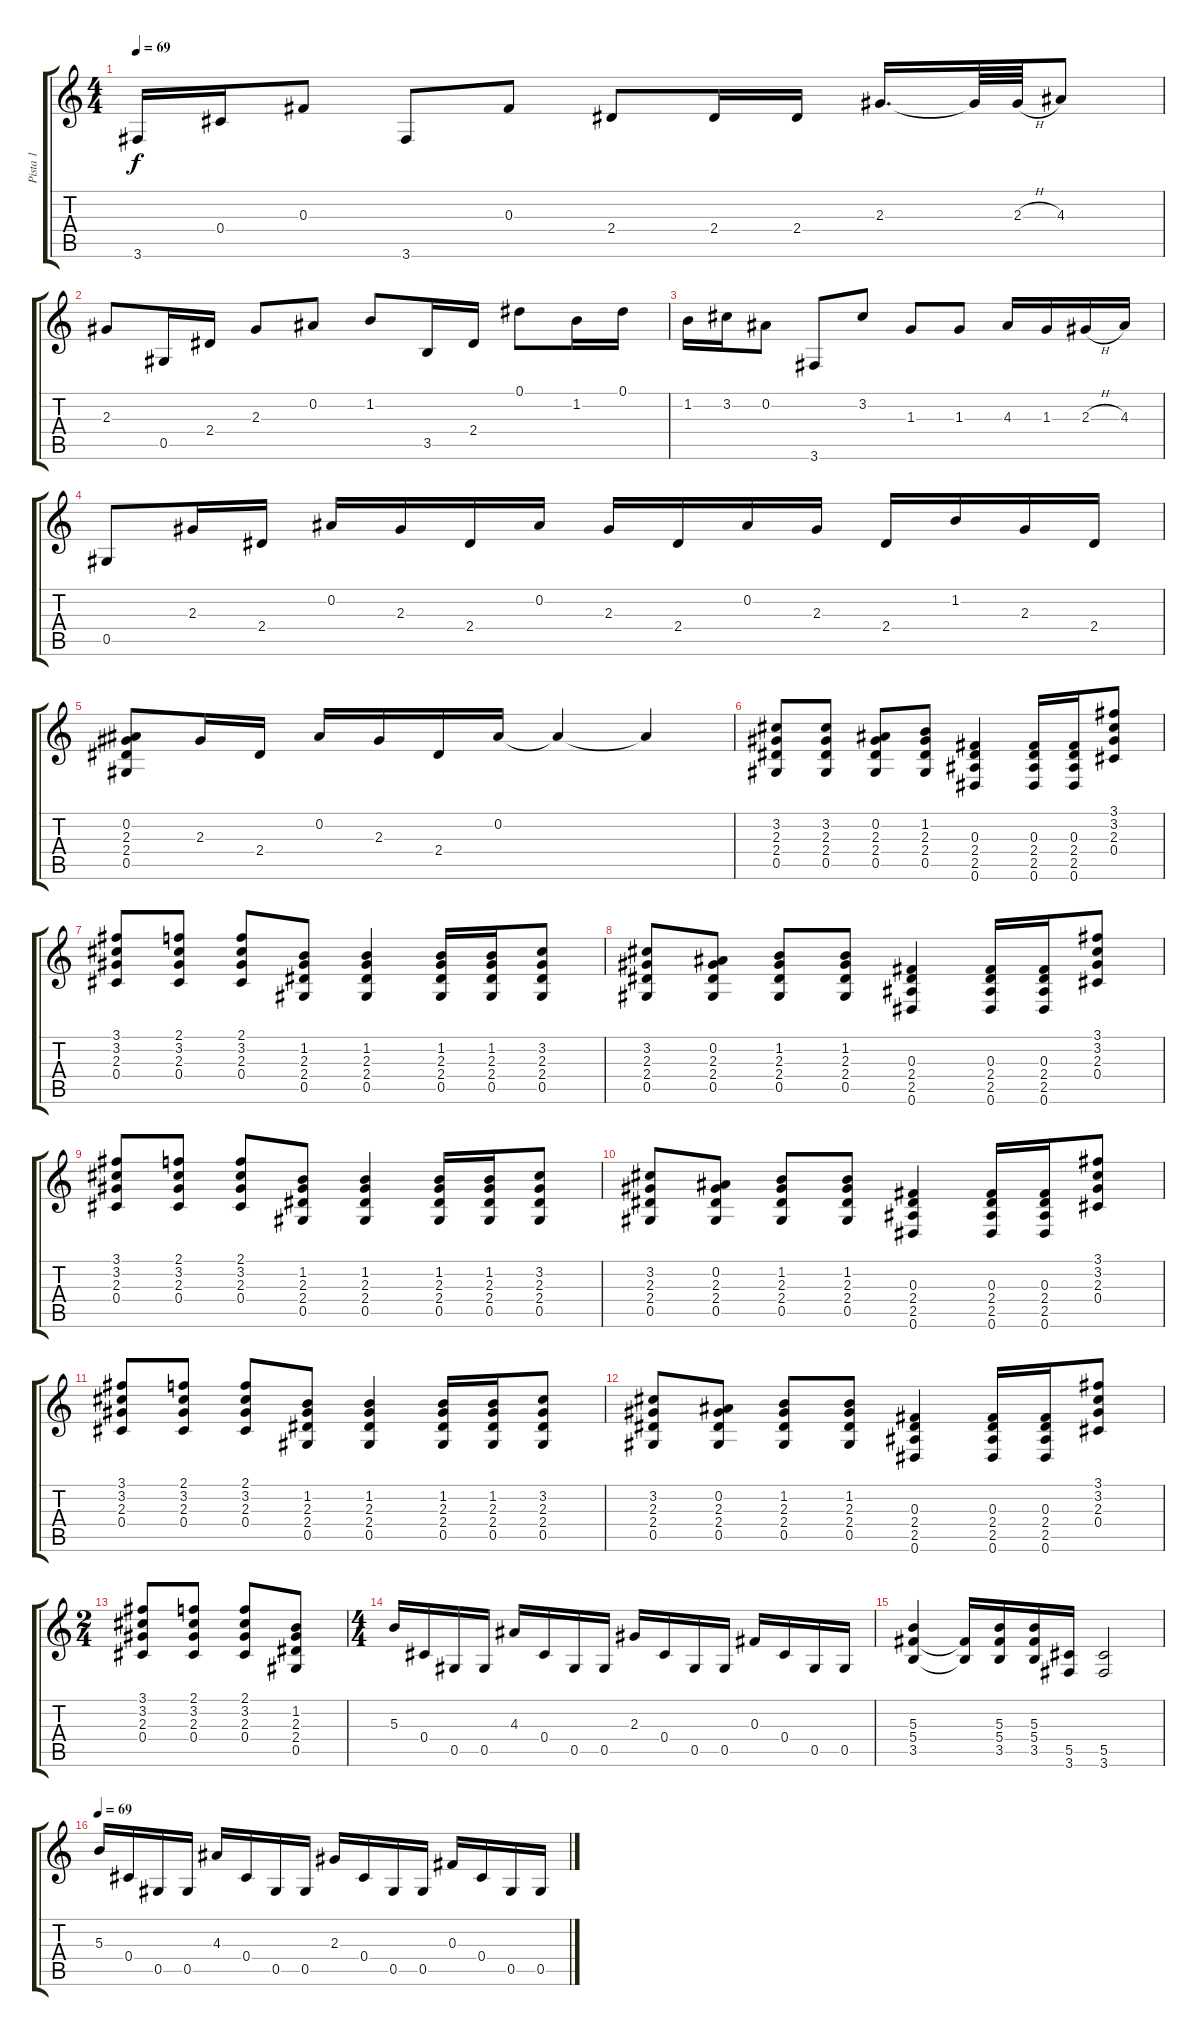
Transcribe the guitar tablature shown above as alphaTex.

\track ("Pista 1" "Pista 1") {instrument acousticguitarsteel}
\staff {score tabs}
\tuning (Eb4 Bb3 Gb3 Db3 Ab2 Eb2) {hide}
\ts (4 4)
\tempo 69
\clef g2
\ks c
3.6.16{dy f} 0.4.16 0.3.8 3.6.8 0.3.8 2.4.8 2.4.16 2.4.16 2.3.16{d} 2.3{t}.64 2.3{h}.64 4.3.8 |
2.3.8 0.5.16 2.4.16 2.3.8 0.2.8 1.2.8 3.5.16 2.4.16 0.1.8 1.2.16 0.1.16 |
1.2.16 3.2.16 0.2.8 3.6.8 3.2.8 1.3.8 1.3.8 4.3.16 1.3.16 2.3{h}.16 4.3.16 |
0.5.8 2.3.16 2.4.16 0.2.16 2.3.16 2.4.16 0.2.16 2.3.16 2.4.16 0.2.16 2.3.16 2.4.16 1.2.16 2.3.16 2.4.16 |
(0.2 2.3 2.4 0.5).8 2.3.16 2.4.16 0.2.16 2.3.16 2.4.16 0.2.16 0.2{t}.4 0.2{t}.4 |
(3.2 2.3 2.4 0.5).8 (3.2 2.3 2.4 0.5).8 (0.2 2.3 2.4 0.5).8 (1.2 2.3 2.4 0.5).8 (0.3 2.4 2.5 0.6).4 (0.3 2.4 2.5 0.6).16 (0.3 2.4 2.5 0.6).16 (3.1 3.2 2.3 0.4).8 |
(3.1 3.2 2.3 0.4).8 (2.1 3.2 2.3 0.4).8 (2.1 3.2 2.3 0.4).8 (1.2 2.3 2.4 0.5).8 (1.2 2.3 2.4 0.5).4 (1.2 2.3 2.4 0.5).16 (1.2 2.3 2.4 0.5).16 (3.2 2.3 2.4 0.5).8 |
(3.2 2.3 2.4 0.5).8 (0.2 2.3 2.4 0.5).8 (1.2 2.3 2.4 0.5).8 (1.2 2.3 2.4 0.5).8 (0.3 2.4 2.5 0.6).4 (0.3 2.4 2.5 0.6).16 (0.3 2.4 2.5 0.6).16 (3.1 3.2 2.3 0.4).8 |
(3.1 3.2 2.3 0.4).8 (2.1 3.2 2.3 0.4).8 (2.1 3.2 2.3 0.4).8 (1.2 2.3 2.4 0.5).8 (1.2 2.3 2.4 0.5).4 (1.2 2.3 2.4 0.5).16 (1.2 2.3 2.4 0.5).16 (3.2 2.3 2.4 0.5).8 |
(3.2 2.3 2.4 0.5).8 (0.2 2.3 2.4 0.5).8 (1.2 2.3 2.4 0.5).8 (1.2 2.3 2.4 0.5).8 (0.3 2.4 2.5 0.6).4 (0.3 2.4 2.5 0.6).16 (0.3 2.4 2.5 0.6).16 (3.1 3.2 2.3 0.4).8 |
(3.1 3.2 2.3 0.4).8 (2.1 3.2 2.3 0.4).8 (2.1 3.2 2.3 0.4).8 (1.2 2.3 2.4 0.5).8 (1.2 2.3 2.4 0.5).4 (1.2 2.3 2.4 0.5).16 (1.2 2.3 2.4 0.5).16 (3.2 2.3 2.4 0.5).8 |
(3.2 2.3 2.4 0.5).8 (0.2 2.3 2.4 0.5).8 (1.2 2.3 2.4 0.5).8 (1.2 2.3 2.4 0.5).8 (0.3 2.4 2.5 0.6).4 (0.3 2.4 2.5 0.6).16 (0.3 2.4 2.5 0.6).16 (3.1 3.2 2.3 0.4).8 |
\ts (2 4)
(3.1 3.2 2.3 0.4).8 (2.1 3.2 2.3 0.4).8 (2.1 3.2 2.3 0.4).8 (1.2 2.3 2.4 0.5).8 |
\ts (4 4)
5.3.16 0.4.16 0.5.16 0.5.16 4.3.16 0.4.16 0.5.16 0.5.16 2.3.16 0.4.16 0.5.16 0.5.16 0.3.16 0.4.16 0.5.16 0.5.16 |
(5.3 5.4 3.5).4 (5.4{t} 3.5{t}).16 (5.3 5.4 3.5).16 (5.3 5.4 3.5).16 (5.5 3.6).16 (5.5 3.6).2 |
\tempo 69
5.3.16 0.4.16 0.5.16 0.5.16 4.3.16 0.4.16 0.5.16 0.5.16 2.3.16 0.4.16 0.5.16 0.5.16 0.3.16 0.4.16 0.5.16 0.5.16
